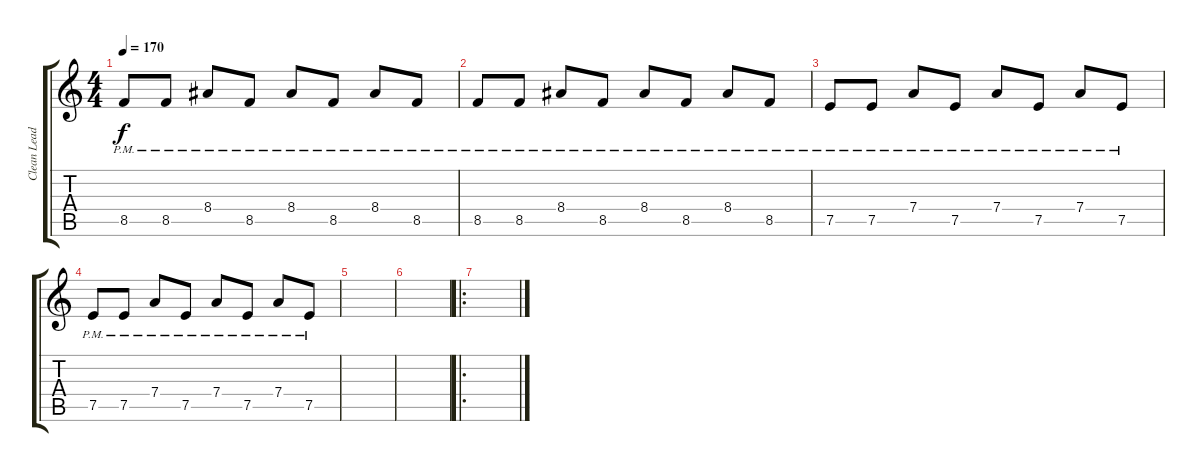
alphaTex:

\track ("Clean Lead" "Clean Lead") {instrument overdrivenguitar}
\staff {score tabs}
\tuning (E4 B3 G3 D3 A2 D2) {hide}
\ts (4 4)
\tempo 170
\clef g2
\ks c
8.5{pm}.8{dy f} 8.5{pm}.8 8.4{pm}.8 8.5{pm}.8 8.4{pm}.8 8.5{pm}.8 8.4{pm}.8 8.5{pm}.8 |
8.5{pm}.8 8.5{pm}.8 8.4{pm}.8 8.5{pm}.8 8.4{pm}.8 8.5{pm}.8 8.4{pm}.8 8.5{pm}.8 |
7.5{pm}.8 7.5{pm}.8 7.4{pm}.8 7.5{pm}.8 7.4{pm}.8 7.5{pm}.8 7.4{pm}.8 7.5{pm}.8 |
7.5{pm}.8 7.5{pm}.8 7.4{pm}.8 7.5{pm}.8 7.4{pm}.8 7.5{pm}.8 7.4{pm}.8 7.5{pm}.8 |
|
|
\ro
